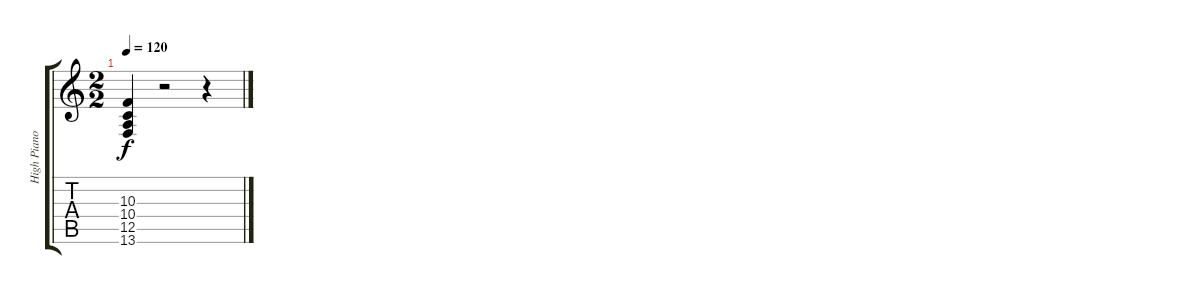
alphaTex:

\track ("High Piano" "High Piano") {instrument acousticgrandpiano}
\staff {score tabs}
\tuning (E4 B3 G3 D3 A2 E2) {hide}
\ts (2 2)
\tempo 120
\clef g2
\ks c
(10.3{t} 10.4{t} 12.5{t} 13.6{t}).4{dy f} r.2 r.4
